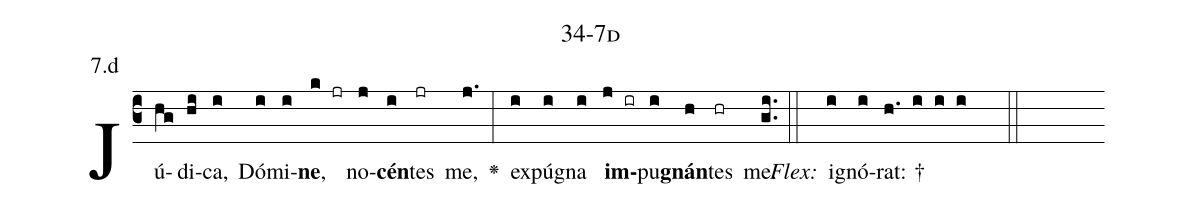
name: 34-7d;
annotation: 7.d;
%%
(c3)Jú(hg)di(hi)ca,(i) Dó(i)mi(i)<b>ne</b>,(k jr) no(j)<b>cén</b>(i)tes(jr) me,(j.) <v>\greheightstar</v>(:) ex(i)pú(i)gna(i) <b>im</b>(j ir)pu(i)<b>gnán</b>(h)tes(hr) me.(gi..) (::)
<i>Flex:</i>()  i(i)gnó(i)rat: †(h. i i i  ::)

%E(i) u(i) o(j) u(i) a(h) e.(gi..) (::)
